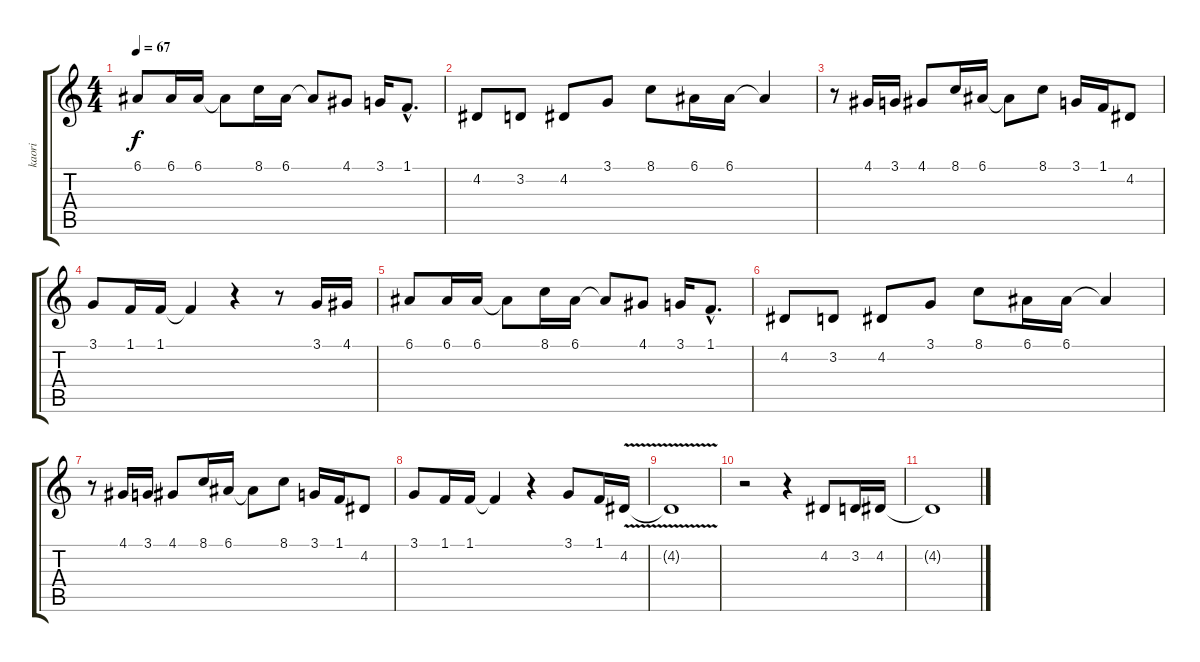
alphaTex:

\track ("kaori" "kaori") {instrument fx5brightness}
\staff {score tabs}
\tuning (E4 B3 G3 D3 A2 E2) {hide}
\ts (4 4)
\tempo 67
\clef g2
\ks c
6.1.8{dy f} 6.1.16 6.1.16 6.1{t}.8 8.1.16 6.1.16 6.1{t}.8 4.1.8 3.1.16 1.1{hac}.8{d} |
4.2.8 3.2.8 4.2.8 3.1.8 8.1.8 6.1.16 6.1.16 6.1{t}.4 |
r.8 4.1.16 3.1.16 4.1.8 8.1.16 6.1.16 6.1{t}.8 8.1.8 3.1.16 1.1.16 4.2.8 |
3.1.8 1.1.16 1.1.16 1.1{t}.4 r.4 r.8 3.1.16 4.1.16 |
6.1.8 6.1.16 6.1.16 6.1{t}.8 8.1.16 6.1.16 6.1{t}.8 4.1.8 3.1.16 1.1{hac}.8{d} |
4.2.8 3.2.8 4.2.8 3.1.8 8.1.8 6.1.16 6.1.16 6.1{t}.4 |
r.8 4.1.16 3.1.16 4.1.8 8.1.16 6.1.16 6.1{t}.8 8.1.8 3.1.16 1.1.16 4.2.8 |
3.1.8 1.1.16 1.1.16 1.1{t}.4 r.4 3.1.8 1.1.16 4.2{v}.16 |
4.2{t}.1 |
r.2 r.4 4.2.8 3.2.16 4.2.16 |
4.2{t}.1
